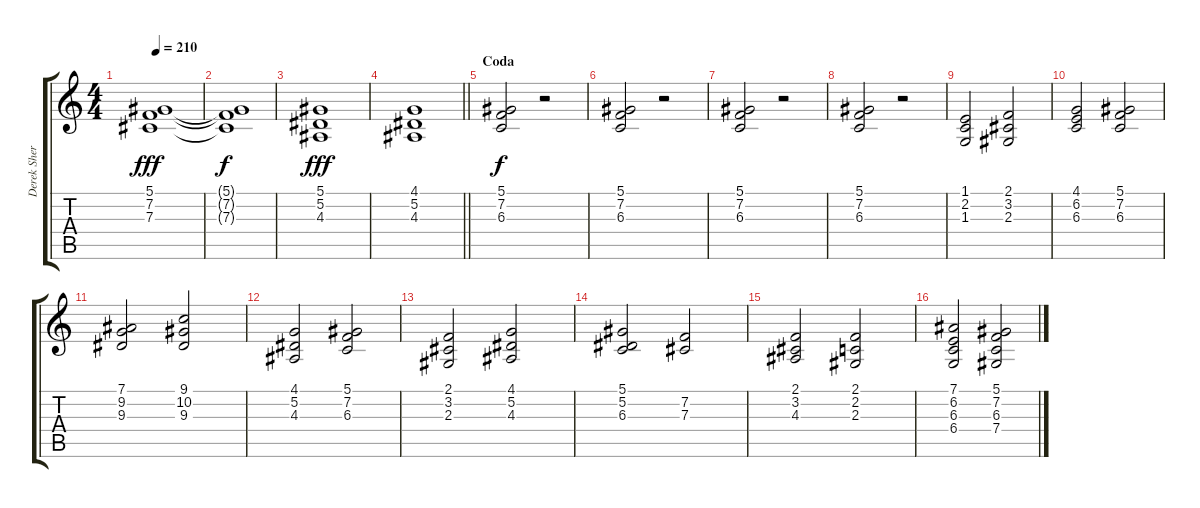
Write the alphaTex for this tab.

\track ("Derek Sherinian" "Derek Sher") {instrument choiraahs}
\staff {score tabs}
\tuning (Eb4 Bb3 Gb3 Db3 Ab2 Eb2) {hide}
\ts (4 4)
\tempo 210
\clef g2
\ks c
(5.1 7.2 7.3).1{dy fff} |
(5.1{t} 7.2{t} 7.3{t}).1{dy f} |
(5.1 5.2 4.3).1{dy fff} |
\barLineRight lightlight
(4.1 5.2 4.3).1 |
\section ("" "Coda")
(5.1 7.2 6.3).2{dy f} r.2 |
(5.1 7.2 6.3).2 r.2 |
(5.1 7.2 6.3).2 r.2 |
(5.1 7.2 6.3).2 r.2 |
(1.1 2.2 1.3).2 (2.1 3.2 2.3).2 |
(4.1 6.2 6.3).2 (5.1 7.2 6.3).2 |
(7.1 9.2 9.3).2 (9.1 10.2 9.3).2 |
(4.1 5.2 4.3).2 (5.1 7.2 6.3).2 |
(2.1 3.2 2.3).2 (4.1 5.2 4.3).2 |
(5.1 5.2 6.3).2 (7.2 7.3).2 |
(2.1 3.2 4.3).2 (2.1 2.2 2.3).2 |
(7.1 6.2 6.3 6.4).2 (5.1 7.2 6.3 7.4).2
